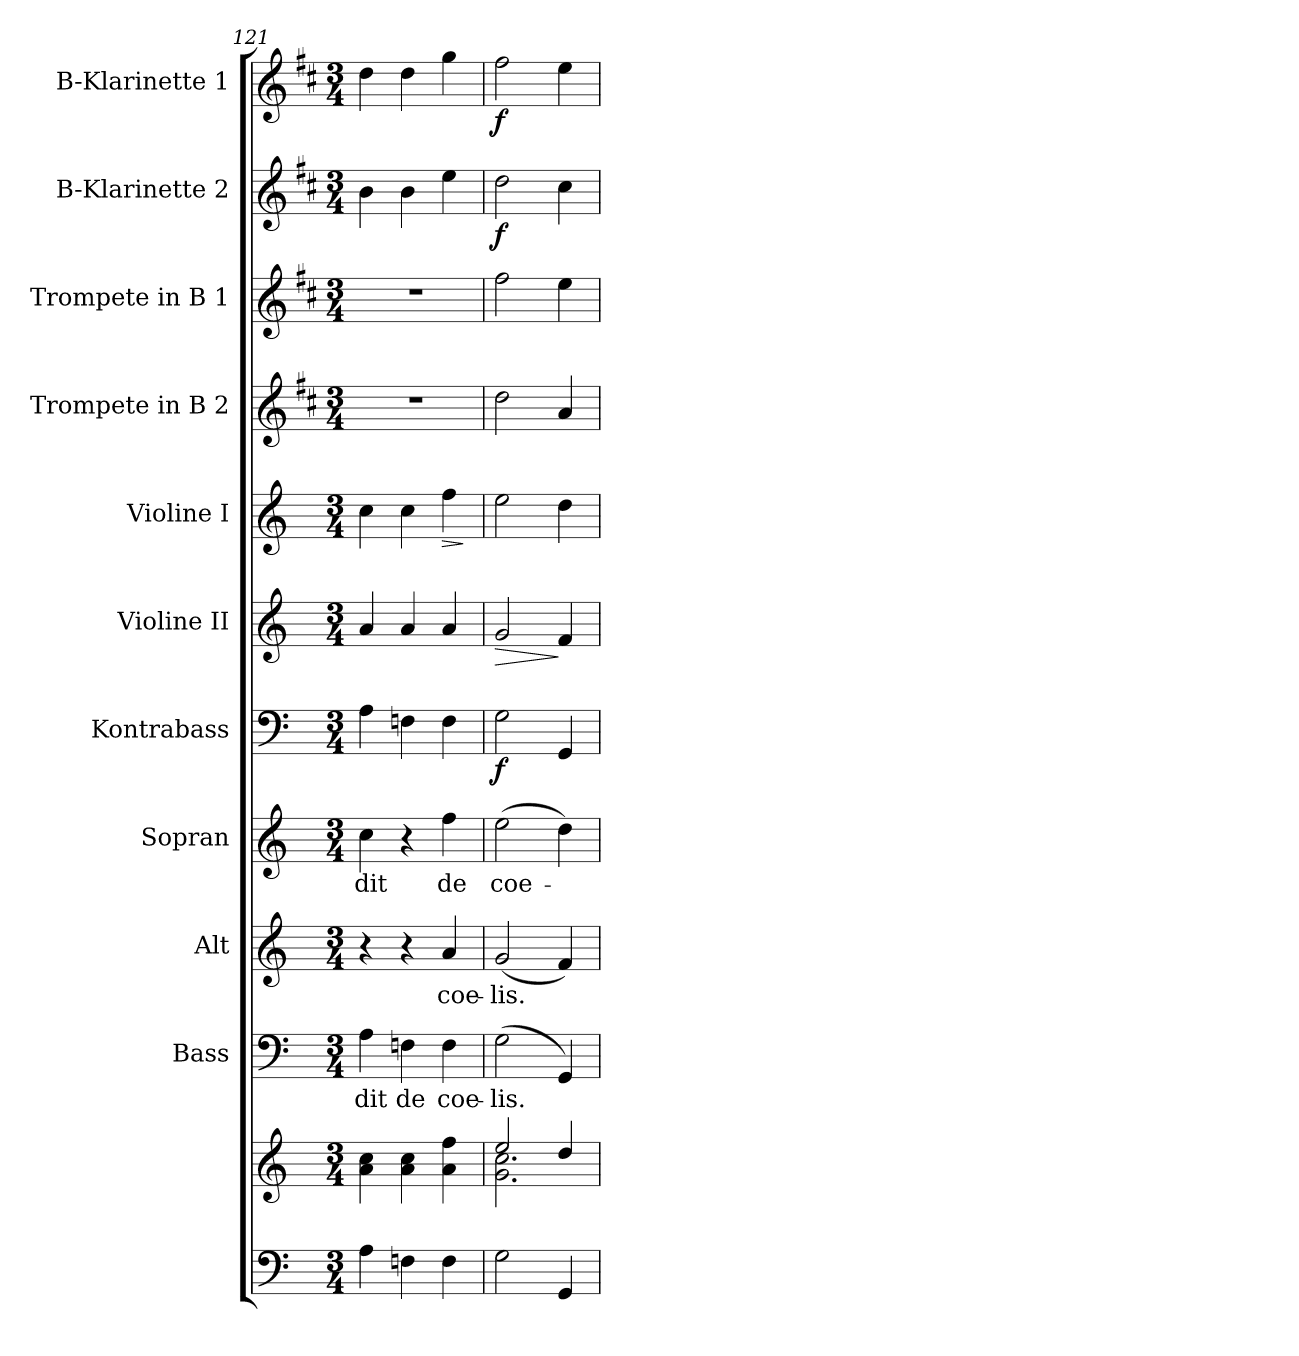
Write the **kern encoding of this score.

**kern	**kern	**kern	**text	**kern	**text	**kern	**text	**kern	**dynam	**kern	**dynam	**kern	**dynam	**kern	**kern	**kern	**dynam	**kern	**dynam
*part11	*part11	*part10	*part10	*part9	*part9	*part8	*part8	*part7	*part7	*part6	*part6	*part5	*part5	*part4	*part3	*part2	*part2	*part1	*part1
*staff12	*staff11	*staff10	*staff10	*staff9	*staff9	*staff8	*staff8	*staff7	*staff7	*staff6	*staff6	*staff5	*staff5	*staff4	*staff3	*staff2	*staff2	*staff1	*staff1
*	*	*I"Bass	*	*I"Alt	*	*I"Sopran	*	*I"Kontrabass	*	*I"Violine II	*	*I"Violine I	*	*I"Trompete in B 2	*I"Trompete in B 1	*I"B-Klarinette 2	*	*I"B-Klarinette 1	*
*	*	*I'B.	*	*I'A.	*	*I'S.	*	*I'Kb.	*	*I'Vl. II	*	*I'Vl. I	*	*I'Tr. 2	*I'Tr. 1	*I'B Kl. 2	*	*I'B Kl. 1	*
*clefF4	*clefG2	*clefF4	*	*clefG2	*	*clefG2	*	*clefF4	*	*clefG2	*	*clefG2	*	*clefG2	*clefG2	*clefG2	*	*clefG2	*
*	*	*	*	*	*	*	*	*ITrd7c12	*	*	*	*	*	*ITrd1c2	*ITrd1c2	*ITrd1c2	*	*ITrd1c2	*
*k[]	*k[]	*k[]	*	*k[]	*	*k[]	*	*k[]	*	*k[]	*	*k[]	*	*k[]	*k[]	*k[]	*	*k[]	*
*C:	*C:	*C:	*	*C:	*	*C:	*	*C:	*	*C:	*	*C:	*	*C:	*C:	*C:	*	*C:	*
*M3/4	*M3/4	*M3/4	*	*M3/4	*	*M3/4	*	*M3/4	*	*M3/4	*	*M3/4	*	*M3/4	*M3/4	*M3/4	*	*M3/4	*
=121	=121	=121	=121	=121	=121	=121	=121	=121	=121	=121	=121	=121	=121	=121	=121	=121	=121	=121	=121
!	!	!	!LO:LY:b	!	!	!	!LO:LY:b	!	!	!	!	!	!	!	!	!	!	!	!
4A\	4a\ 4cc\	4A\	-dit	4r	.	4cc\	-dit	4AA\	.	4a/	.	4cc\	.	2.r	2.r	4a\	.	4cc\	.
!	!	!	!LO:LY:b	!	!	!	!	!	!	!	!	!	!	!	!	!	!	!	!
4Fn\	4a\ 4cc\	4Fn\	de	4r	.	4r	.	4FFn\	.	4a/	.	4cc\	.	.	.	4a\	.	4cc\	.
!	!	!	!LO:LY:b	!	!LO:LY:b	!	!LO:LY:b	!	!	!	!	!	!LO:HP:b	!	!	!	!	!	!
4F\	4a\ 4ff\	4F\	coe-	4a/	coe-	4ff\	de	4FF\	.	4a/	.	4ff\	>	.	.	4dd\	.	4ff\	.
.	.	.	.	.	.	.	.	.	.	.	.	.	]	.	.	.	.	.	.
=122	=122	=122	=122	=122	=122	=122	=122	=122	=122	=122	=122	=122	=122	=122	=122	=122	=122	=122	=122
*	*^	*	*	*	*	*	*	*	*	*	*	*	*	*	*	*	*	*	*
!	!	!	!	!LO:LY:b	!	!LO:LY:b	!	!LO:LY:b	!	!LO:DY:b	!	!LO:HP:b	!	!	!	!	!	!LO:DY:b	!	!LO:DY:b
2G\	2ee/	2.g\ 2.cc\	(>2G\	-lis.	(<2g/	-lis.	(>2ee\	coe-	2GG\	f	2g/	>	2ee\	.	2cc\	2ee\	2cc\	f	2ee\	f
4GG/	4dd/	.	4GG/)	.	4f/)	.	4dd\)	.	4GGG/	.	4f/	]	4dd\	.	4g/	4dd\	4b\	.	4dd\	.
*	*v	*v	*	*	*	*	*	*	*	*	*	*	*	*	*	*	*	*	*	*
=	=	=	=	=	=	=	=	=	=	=	=	=	=	=	=	=	=	=	=
*-	*-	*-	*-	*-	*-	*-	*-	*-	*-	*-	*-	*-	*-	*-	*-	*-	*-	*-	*-
